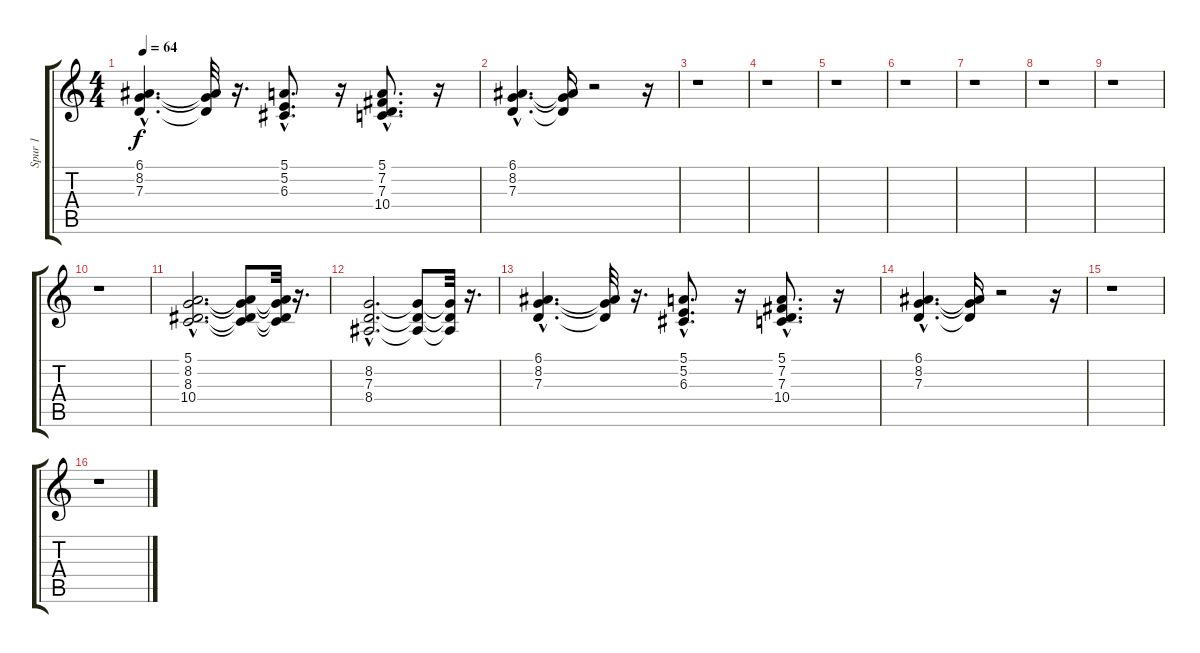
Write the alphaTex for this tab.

\track ("Spur 1" "Spur 1") {instrument rockorgan}
\staff {score tabs}
\tuning (E4 B3 G3 D3 A2 E2) {hide}
\ts (4 4)
\tempo 64
\clef g2
\ks c
(6.1{hac} 8.2{hac} 7.3{hac}).4{d dy f} (6.1{t} 8.2{t} 7.3{t}).32 r.16{d} (5.1{hac} 5.2{hac} 6.3{hac}).8{d} r.16 (5.1{hac} 7.2{hac} 7.3{hac} 10.4{hac}).8{d} r.16 |
(6.1{hac} 8.2{hac} 7.3{hac}).4{d} (6.1{t} 8.2{t} 7.3{t}).16 r.2 r.16 |
r.1 |
r.1 |
r.1 |
r.1 |
r.1 |
r.1 |
r.1 |
r.1 |
(5.1{hac} 8.2{hac} 8.3{hac} 10.4{hac}).2{d} (5.1{t} 8.2{t} 8.3{t} 10.4{t}).8 (5.1{t} 8.2{t} 8.3{t} 10.4{t}).32 r.16{d} |
(8.2{hac} 7.3{hac} 8.4{hac}).2{d} (8.2{t} 7.3{t} 8.4{t}).8 (8.2{t} 7.3{t} 8.4{t}).32 r.16{d} |
(6.1{hac} 8.2{hac} 7.3{hac}).4{d} (6.1{t} 8.2{t} 7.3{t}).32 r.16{d} (5.1{hac} 5.2{hac} 6.3{hac}).8{d} r.16 (5.1{hac} 7.2{hac} 7.3{hac} 10.4{hac}).8{d} r.16 |
(6.1{hac} 8.2{hac} 7.3{hac}).4{d} (6.1{t} 8.2{t} 7.3{t}).16 r.2 r.16 |
r.1 |
r.1
